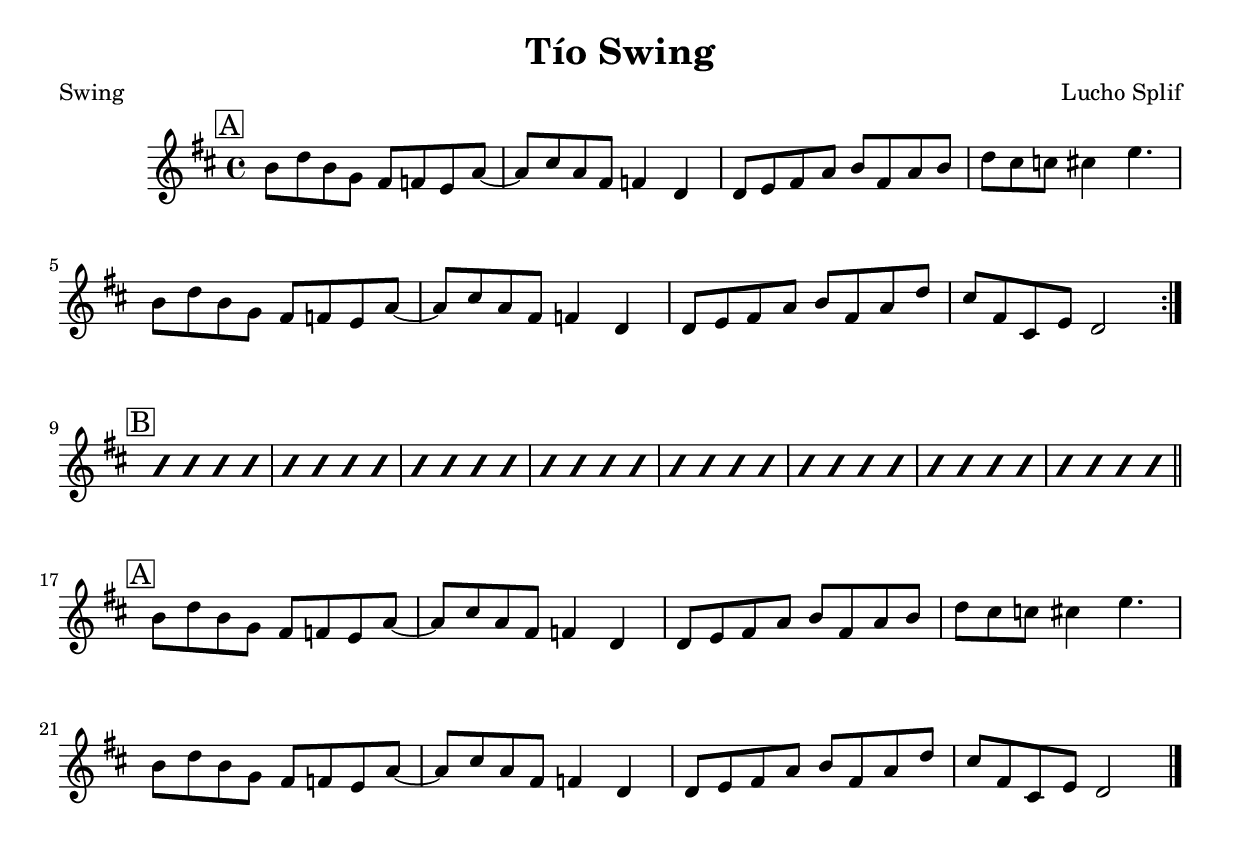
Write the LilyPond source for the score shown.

\include "headers.ly"

\header {
  title = "Tío Swing"
  composer = "Lucho Splif"
  poet = "Swing"
}

cifrado =  \chords {
  \set chordChanges = ##t
  \set noChordSymbol = ""
}

A = \relative c'' {
  \mark \parteA
  \repeat volta 2 {
    b8 d b g fis f e a~ | a cis a fis f4 d |
    d8 e fis a b fis a b | d cis c cis4 e4. |
    b8 d b g fis f e a~ | a cis a fis f4 d |
    d8 e fis a b fis a d | cis fis, cis e d2 |
  }
}

melo = {
  \key d \major
  \A
  \break
  
  \mark \parteB
  \repeat unfold 8 \comp #4
  \dbar
  \break
  
  \A
  \fin
}

<<
  \cifrado
  \melo
>>